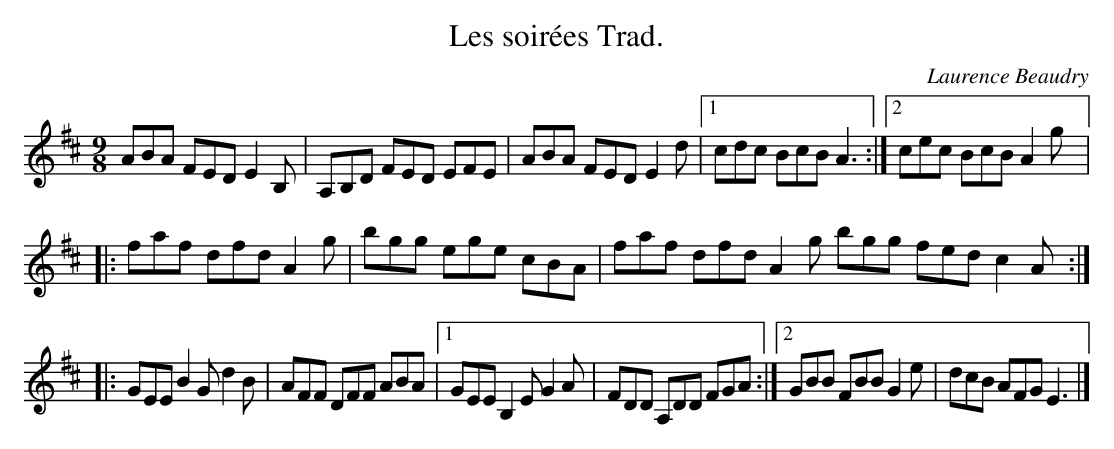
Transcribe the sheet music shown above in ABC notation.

X:1
T:Les soirées Trad.
C:Laurence Beaudry
M:9/8
L:1/8
K:D
ABA FED E2B, | A,B,D FED EFE | ABA FED E2d |1 cdc BcB A3 :|2 cec BcB A2g |:
faf dfd A2g | bgg ege cBA | faf dfd A2g  bgg fed c2A ::
GEE B2G d2B | AFF DFF ABA |1 GEE B,2E G2A | FDD A,DD FGA :|2 GBB FBB G2e | dcB AFG E3 |]
